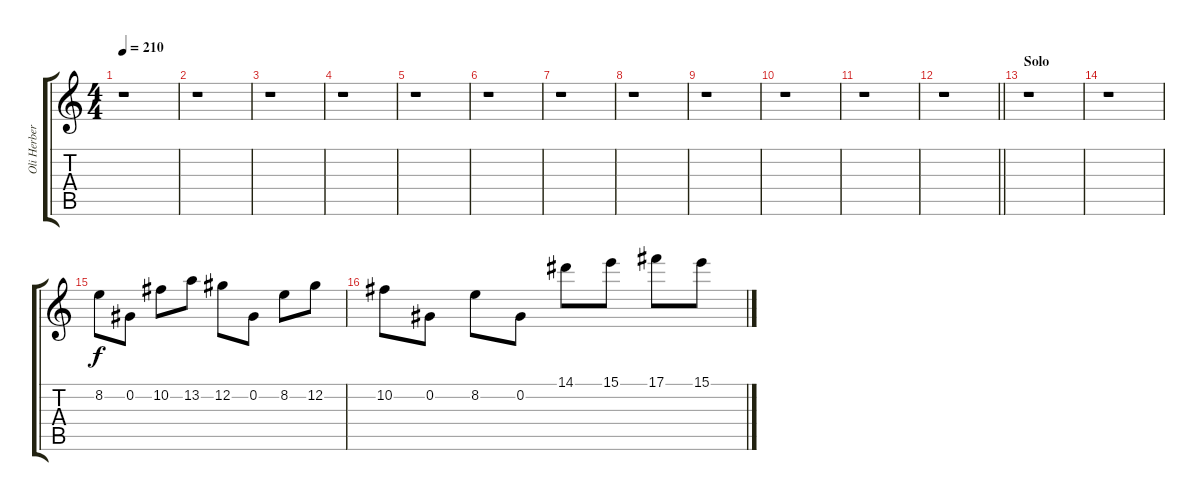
\track ("Oli Herbert (Harmony)" "Oli Herber") {instrument overdrivenguitar}
\staff {score tabs}
\tuning (Db4 Ab3 E3 B2 Gb2 Db2) {hide}
\ts (4 4)
\tempo 210
\clef g2
\ks c
r.1{dy f} |
r.1 |
r.1 |
r.1 |
r.1 |
r.1 |
r.1 |
r.1 |
r.1 |
r.1 |
r.1 |
\barLineRight lightlight
r.1 |
\section ("" "Solo")
r.1 |
r.1 |
8.2.8 0.2.8 10.2.8 13.2.8 12.2.8 0.2.8 8.2.8 12.2.8 |
10.2.8 0.2.8 8.2.8 0.2.8 14.1.8 15.1.8 17.1.8 15.1.8
